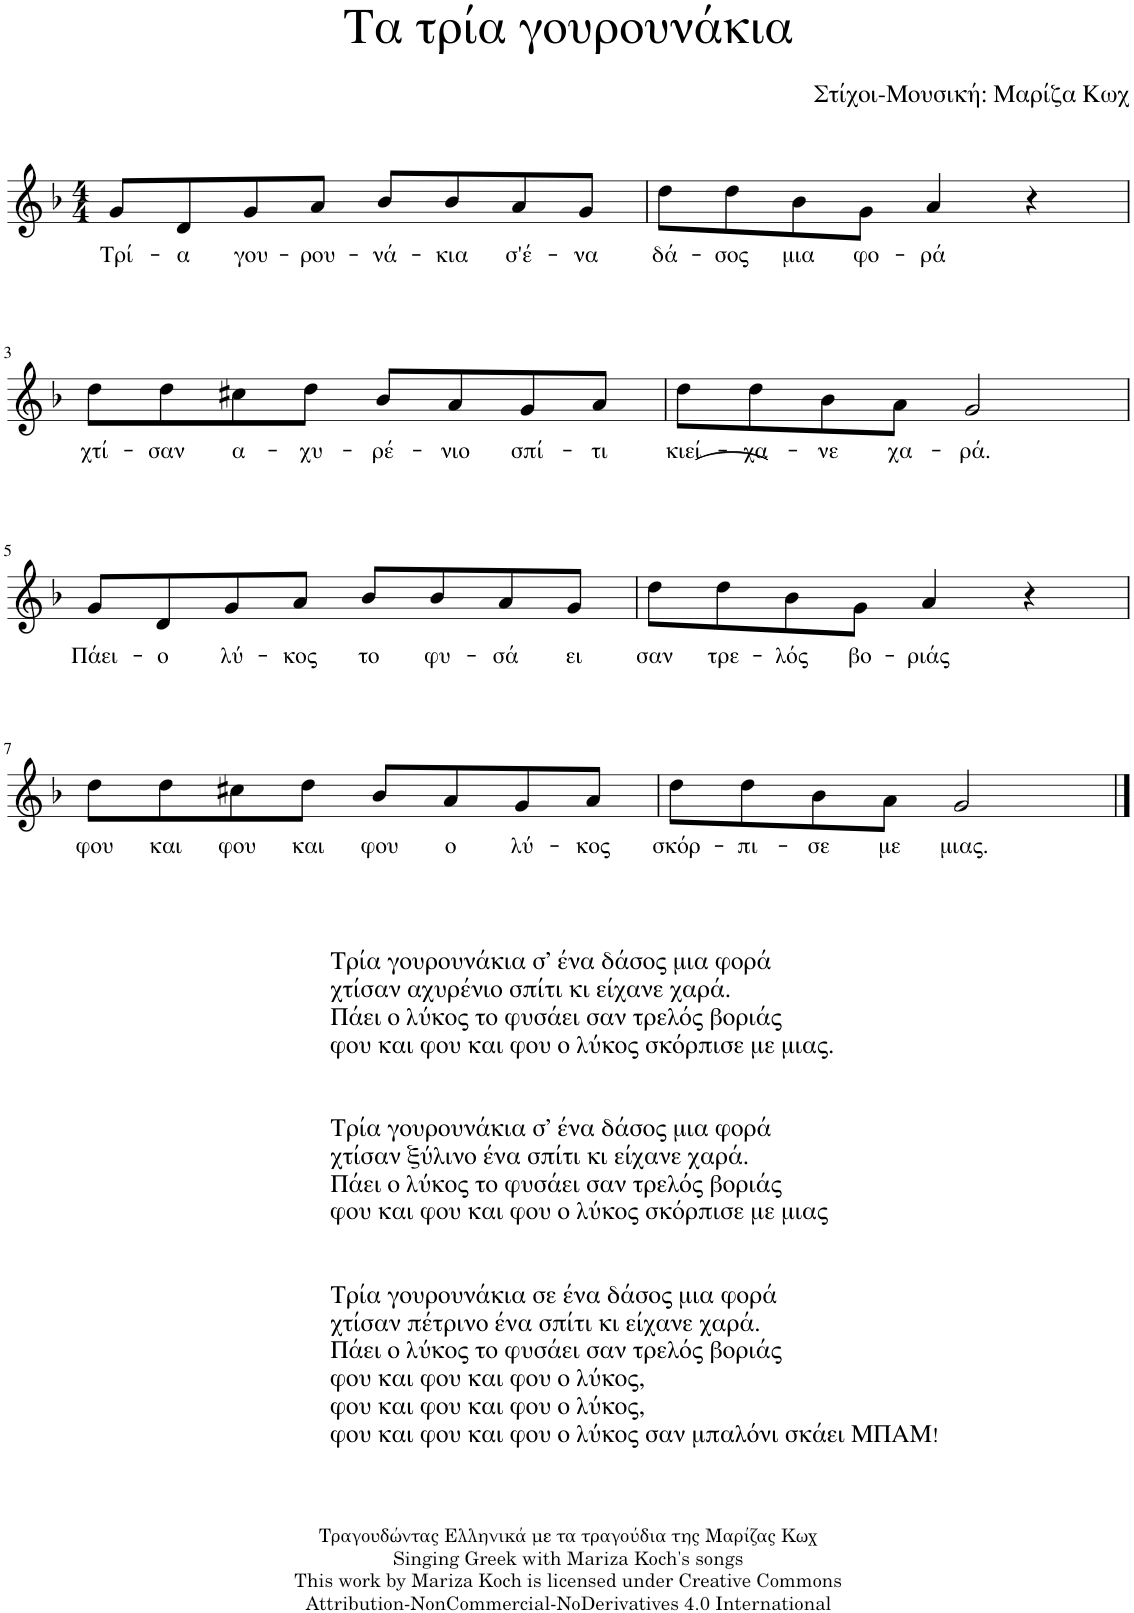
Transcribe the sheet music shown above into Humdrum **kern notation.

**kern	**text
*part1	*part1
*staff1	*staff1
*I"Piano	*
*I'Pno.	*
*clefG2	*
*k[b-]	*
*M4/4	*
=1	=1
!	!LO:LY:b
8g/L	Τρί-
!	!LO:LY:b
8d/	-α
!	!LO:LY:b
8g/	γου-
!	!LO:LY:b
8a/J	-ρου-
!	!LO:LY:b
8b-/L	-νά-
!	!LO:LY:b
8b-/	-κια
!	!LO:LY:b
8a/	σ'έ-
!	!LO:LY:b
8g/J	-να
=2	=2
!	!LO:LY:b
8dd\L	δά-
!	!LO:LY:b
8dd\	-σος
!	!LO:LY:b
8b-\	μια
!	!LO:LY:b
8g\J	φο-
!	!LO:LY:b
4a/	-ρά
4r	.
!!LO:LB:g=z
=3	=3
!	!LO:LY:b
8dd\L	χτί-
!	!LO:LY:b
8dd\	-σαν
!	!LO:LY:b
8cc#X\	α-
!	!LO:LY:b
8dd\J	-χυ-
!	!LO:LY:b
8b-/L	-ρέ-
!	!LO:LY:b
8a/	-νιο
!	!LO:LY:b
8g/	σπί-
!	!LO:LY:b
8a/J	-τι
=4	=4
!	!LO:LY:b
(8dd\L	κιεί-
!	!LO:LY:b
8dd\)	-χα-
!	!LO:LY:b
8b-\	-νε
!	!LO:LY:b
8a\J	χα-
!	!LO:LY:b
2g/	-ρά.
!!LO:LB:g=z
=5	=5
!	!LO:LY:b
8g/L	Πάει-
!	!LO:LY:b
8d/	-ο
!	!LO:LY:b
8g/	λύ-
!	!LO:LY:b
8a/J	-κος
!	!LO:LY:b
8b-/L	το
!	!LO:LY:b
8b-/	φυ-
!	!LO:LY:b
8a/	-σά
!	!LO:LY:b
8g/J	ει
=6	=6
!	!LO:LY:b
8dd\L	σαν
!	!LO:LY:b
8dd\	τρε-
!	!LO:LY:b
8b-\	-λός
!	!LO:LY:b
8g\J	βο-
!	!LO:LY:b
4a/	-ριάς
4r	.
!!LO:LB:g=z
=7	=7
!	!LO:LY:b
8dd\L	φου
!	!LO:LY:b
8dd\	και
!	!LO:LY:b
8cc#X\	φου
!	!LO:LY:b
8dd\J	και
!	!LO:LY:b
8b-/L	φου
!	!LO:LY:b
8a/	ο
!	!LO:LY:b
8g/	λύ-
!	!LO:LY:b
8a/J	-κος
=8	=8
!	!LO:LY:b
8dd\L	σκόρ-
!	!LO:LY:b
8dd\	-πι-
!	!LO:LY:b
8b-\	-σε
!	!LO:LY:b
8a\J	με
!LO:TX:b:t=Τρία γουρουνάκια σ’ ένα δάσος μια φορά	!
!LO:TX:b:t=χτίσαν αχυρένιο σπίτι κι είχανε χαρά.	!
!LO:TX:b:t=Πάει ο λύκος το φυσάει σαν τρελός βοριάς	!
!LO:TX:b:t=φου και φου και φου ο λύκος σκόρπισε με μιας.	!
!LO:TX:b:t=Τρία γουρουνάκια σ’ ένα δάσος μια φορά	!
!LO:TX:b:t=χτίσαν ξύλινο ένα σπίτι κι είχανε χαρά.	!
!LO:TX:b:t=Πάει ο λύκος το φυσάει σαν τρελός βοριάς	!
!LO:TX:b:t=φου και φου και φου ο λύκος σκόρπισε με μιας	!
!LO:TX:b:t=Τρία γουρουνάκια σε ένα δάσος μια φορά	!
!LO:TX:b:t=χτίσαν πέτρινο ένα σπίτι κι είχανε χαρά.	!
!LO:TX:b:t=Πάει ο λύκος το φυσάει σαν τρελός βοριάς	!
!LO:TX:b:t=φου και φου και φου ο λύκος,	!
!LO:TX:b:t=φου και φου και φου ο λύκος,	!
!LO:TX:b:t=φου και φου και φου ο λύκος σαν μπαλόνι σκάει ΜΠΑΜ	!
!LO:TX:b:t=!	!
!	!LO:LY:b
2g/	μιας.
==	==
*-	*-
